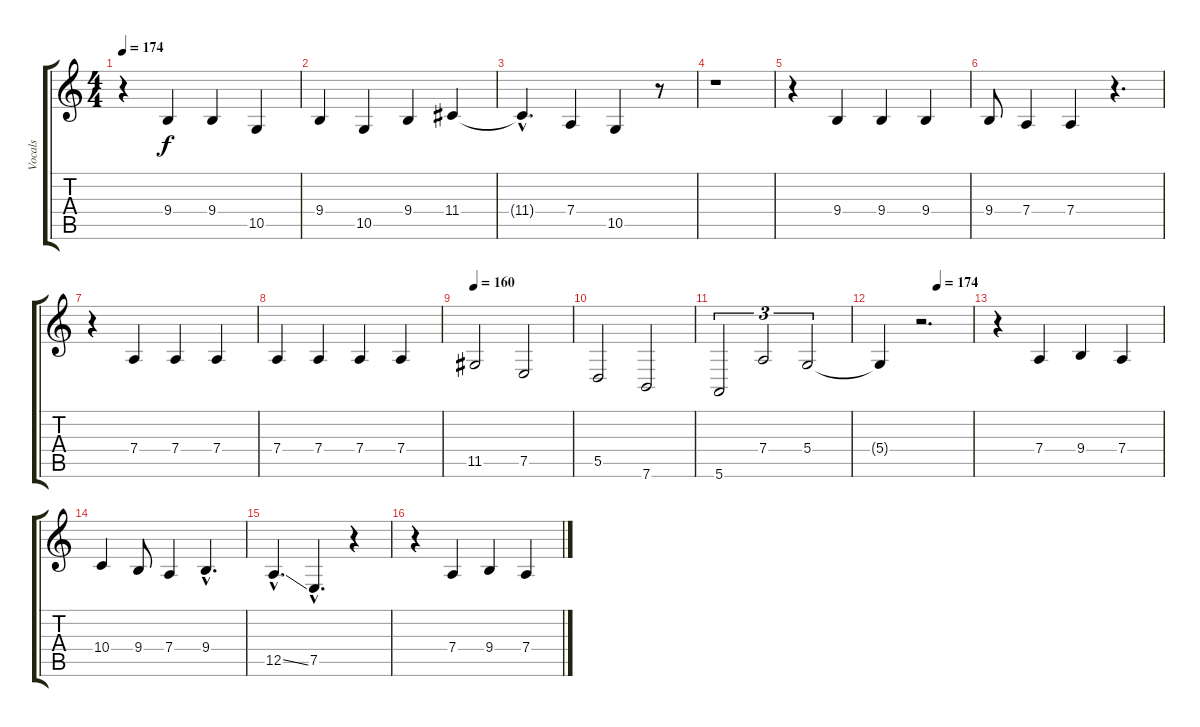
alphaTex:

\track ("Vocals" "Vocals") {instrument lead1square}
\staff {score tabs}
\tuning (E4 B3 G3 D3 A2 E2) {hide}
\ts (4 4)
\tempo 174
\clef g2
\ks c
r.4{dy f} 9.4.4 9.4.4 10.5.4 |
9.4.4 10.5.4 9.4.4 11.4.4 |
11.4{hac t}.4{d} 7.4.4 10.5.4 r.8 |
r.1 |
r.4 9.4.4 9.4.4 9.4.4 |
9.4.8 7.4.4 7.4.4 r.4{d} |
r.4 7.4.4 7.4.4 7.4.4 |
7.4.4 7.4.4 7.4.4 7.4.4 |
\tempo 160
11.5.2 7.5.2 |
5.5.2 7.6.2 |
5.6.2{tu (3 2)} 7.4.2{tu (3 2)} 5.4.2{tu (3 2)} |
\tempo (174 0.625)
5.4{t}.4 r.2{d} |
r.4 7.4.4 9.4.4 7.4.4 |
10.4.4 9.4.8 7.4.4 9.4{hac}.4{d} |
12.5{ss hac}.4{d} 7.5{hac}.4{d} r.4 |
r.4 7.4.4 9.4.4 7.4.4
